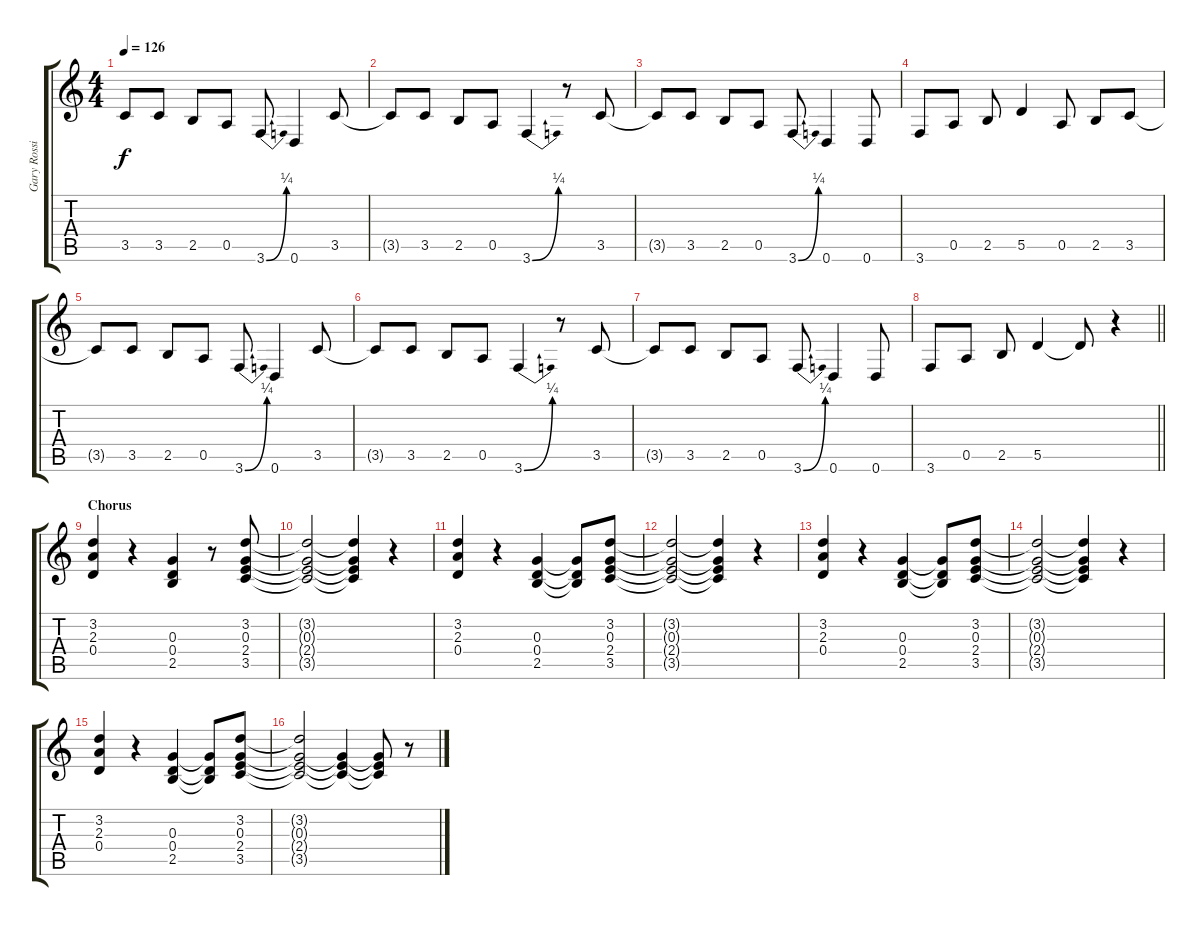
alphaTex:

\track ("Gary Rossington - Rhythm Guitar" "Gary Rossi") {instrument overdrivenguitar}
\staff {score tabs}
\tuning (E4 B3 G3 D3 A2 D2) {hide}
\ts (4 4)
\tempo 126
\clef g2
\ks c
3.5{t}.8{dy f} 3.5.8 2.5.8 0.5.8 3.6{be (bend 0 0 60 1)}.8 0.6.4 3.5.8 |
3.5{t}.8 3.5.8 2.5.8 0.5.8 3.6{be (bend 0 0 60 1)}.4 r.8 3.5.8 |
3.5{t}.8 3.5.8 2.5.8 0.5.8 3.6{be (bend 0 0 60 1)}.8 0.6.4 0.6.8 |
3.6.8 0.5.8 2.5.8 5.5.4 0.5.8 2.5.8 3.5.8 |
3.5{t}.8 3.5.8 2.5.8 0.5.8 3.6{be (bend 0 0 60 1)}.8 0.6.4 3.5.8 |
3.5{t}.8 3.5.8 2.5.8 0.5.8 3.6{be (bend 0 0 60 1)}.4 r.8 3.5.8 |
3.5{t}.8 3.5.8 2.5.8 0.5.8 3.6{be (bend 0 0 60 1)}.8 0.6.4 0.6.8 |
\barLineRight lightlight
3.6.8 0.5.8 2.5.8 5.5.4 5.5{t}.8 r.4 |
\section ("" "Chorus")
(3.2 2.3 0.4).4 r.4 (0.3 0.4 2.5).4 r.8 (3.2 0.3 2.4 3.5).8 |
(3.2{t} 0.3{t} 2.4{t} 3.5{t}).2 (3.2{t} 0.3{t} 2.4{t} 3.5{t}).4 r.4 |
(3.2 2.3 0.4).4 r.4 (0.3 0.4 2.5).4 (0.3{t} 0.4{t} 2.5{t}).8 (3.2 0.3 2.4 3.5).8 |
(3.2{t} 0.3{t} 2.4{t} 3.5{t}).2 (3.2{t} 0.3{t} 2.4{t} 3.5{t}).4 r.4 |
(3.2 2.3 0.4).4 r.4 (0.3 0.4 2.5).4 (0.3{t} 0.4{t} 2.5{t}).8 (3.2 0.3 2.4 3.5).8 |
(3.2{t} 0.3{t} 2.4{t} 3.5{t}).2 (3.2{t} 0.3{t} 2.4{t} 3.5{t}).4 r.4 |
(3.2 2.3 0.4).4 r.4 (0.3 0.4 2.5).4 (0.3{t} 0.4{t} 2.5{t}).8 (3.2 0.3 2.4 3.5).8 |
(3.2{t} 0.3{t} 2.4{t} 3.5{t}).2 (0.3{t} 2.4{t} 3.5{t}).4 (0.3{t} 2.4{t} 3.5{t}).8 r.8
